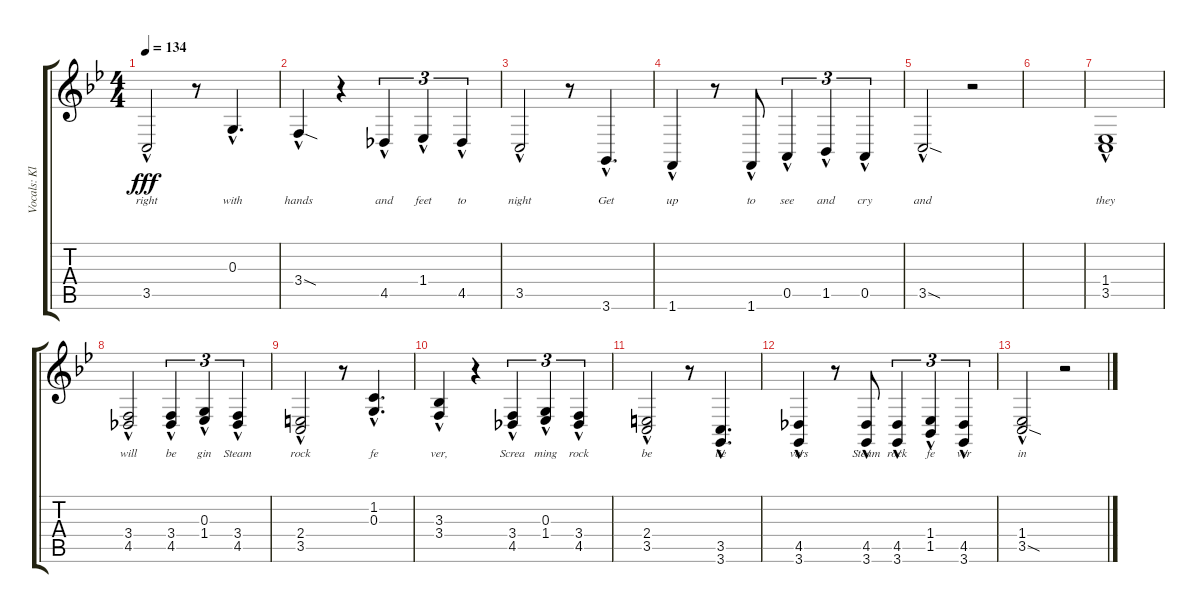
\track ("Vocals: Klause" "Vocals: Kl") {instrument lead2sawtooth}
\staff {score tabs}
\tuning (E4 B3 G3 D3 A2 E2) {hide}
\ts (4 4)
\tempo 134
\clef g2
\ks bb
3.5{hac}.2{lyrics (0 "right") lyrics (1 "") lyrics (2 "") lyrics (3 "") lyrics (4 "") dy fff} r.8 0.3{hac}.4{d lyrics (0 "with") lyrics (1 "") lyrics (2 "") lyrics (3 "") lyrics (4 "")} |
3.4{sod hac}.4{lyrics (0 "hands") lyrics (1 "") lyrics (2 "") lyrics (3 "") lyrics (4 "")} r.4 4.5{hac}.4{tu (3 2) lyrics (0 "and") lyrics (1 "") lyrics (2 "") lyrics (3 "") lyrics (4 "")} 1.4{hac}.4{tu (3 2) lyrics (0 "feet") lyrics (1 "") lyrics (2 "") lyrics (3 "") lyrics (4 "")} 4.5{hac}.4{tu (3 2) lyrics (0 "to") lyrics (1 "") lyrics (2 "") lyrics (3 "") lyrics (4 "")} |
3.5{hac}.2{lyrics (0 "night") lyrics (1 "") lyrics (2 "") lyrics (3 "") lyrics (4 "")} r.8 3.6{hac}.4{d lyrics (0 "Get") lyrics (1 "") lyrics (2 "") lyrics (3 "") lyrics (4 "")} |
1.6{hac}.4{lyrics (0 "up") lyrics (1 "") lyrics (2 "") lyrics (3 "") lyrics (4 "")} r.8 1.6{hac}.8{lyrics (0 "to") lyrics (1 "") lyrics (2 "") lyrics (3 "") lyrics (4 "")} 0.5{hac}.4{tu (3 2) lyrics (0 "see") lyrics (1 "") lyrics (2 "") lyrics (3 "") lyrics (4 "")} 1.5{hac}.4{tu (3 2) lyrics (0 "and") lyrics (1 "") lyrics (2 "") lyrics (3 "") lyrics (4 "")} 0.5{hac}.4{tu (3 2) lyrics (0 "cry") lyrics (1 "") lyrics (2 "") lyrics (3 "") lyrics (4 "")} |
3.5{sod hac}.2{lyrics (0 "and") lyrics (1 "") lyrics (2 "") lyrics (3 "") lyrics (4 "")} r.2 |
|
(1.4{hac} 3.5{hac}).1{lyrics (0 "they") lyrics (1 "") lyrics (2 "") lyrics (3 "") lyrics (4 "")} |
(3.4{hac} 4.5{hac}).2{lyrics (0 "will") lyrics (1 "") lyrics (2 "") lyrics (3 "") lyrics (4 "")} (3.4{hac} 4.5{hac}).4{tu (3 2) lyrics (0 "be") lyrics (1 "") lyrics (2 "") lyrics (3 "") lyrics (4 "")} (0.3{hac} 1.4{hac}).4{tu (3 2) lyrics (0 "gin") lyrics (1 "") lyrics (2 "") lyrics (3 "") lyrics (4 "")} (3.4{hac} 4.5{hac}).4{tu (3 2) lyrics (0 "Steam") lyrics (1 "") lyrics (2 "") lyrics (3 "") lyrics (4 "")} |
(2.4{hac} 3.5{hac}).2{lyrics (0 "rock") lyrics (1 "") lyrics (2 "") lyrics (3 "") lyrics (4 "")} r.8 (1.2{hac} 0.3{hac}).4{d lyrics (0 "fe") lyrics (1 "") lyrics (2 "") lyrics (3 "") lyrics (4 "")} |
(3.3{hac} 3.4{hac}).4{lyrics (0 "ver,") lyrics (1 "") lyrics (2 "") lyrics (3 "") lyrics (4 "")} r.4 (3.4{hac} 4.5{hac}).4{tu (3 2) lyrics (0 "Screa") lyrics (1 "") lyrics (2 "") lyrics (3 "") lyrics (4 "")} (0.3{hac} 1.4{hac}).4{tu (3 2) lyrics (0 "ming") lyrics (1 "") lyrics (2 "") lyrics (3 "") lyrics (4 "")} (3.4{hac} 4.5{hac}).4{tu (3 2) lyrics (0 "rock") lyrics (1 "") lyrics (2 "") lyrics (3 "") lyrics (4 "")} |
(2.4{hac} 3.5{hac}).2{lyrics (0 "be") lyrics (1 "") lyrics (2 "") lyrics (3 "") lyrics (4 "")} r.8 (3.5{hac} 3.6{hac}).4{d lyrics (0 "lie") lyrics (1 "") lyrics (2 "") lyrics (3 "") lyrics (4 "")} |
(4.5{hac} 3.6{hac}).4{lyrics (0 "vers") lyrics (1 "") lyrics (2 "") lyrics (3 "") lyrics (4 "")} r.8 (4.5{hac} 3.6{hac}).8{lyrics (0 "Steam") lyrics (1 "") lyrics (2 "") lyrics (3 "") lyrics (4 "")} (4.5{hac} 3.6{hac}).4{tu (3 2) lyrics (0 "rock") lyrics (1 "") lyrics (2 "") lyrics (3 "") lyrics (4 "")} (1.4{hac} 1.5{hac}).4{tu (3 2) lyrics (0 "fe") lyrics (1 "") lyrics (2 "") lyrics (3 "") lyrics (4 "")} (4.5{hac} 3.6{hac}).4{tu (3 2) lyrics (0 "ver") lyrics (1 "") lyrics (2 "") lyrics (3 "") lyrics (4 "")} |
(1.4{hac} 3.5{sod hac}).2{lyrics (0 "in") lyrics (1 "") lyrics (2 "") lyrics (3 "") lyrics (4 "")} r.2
